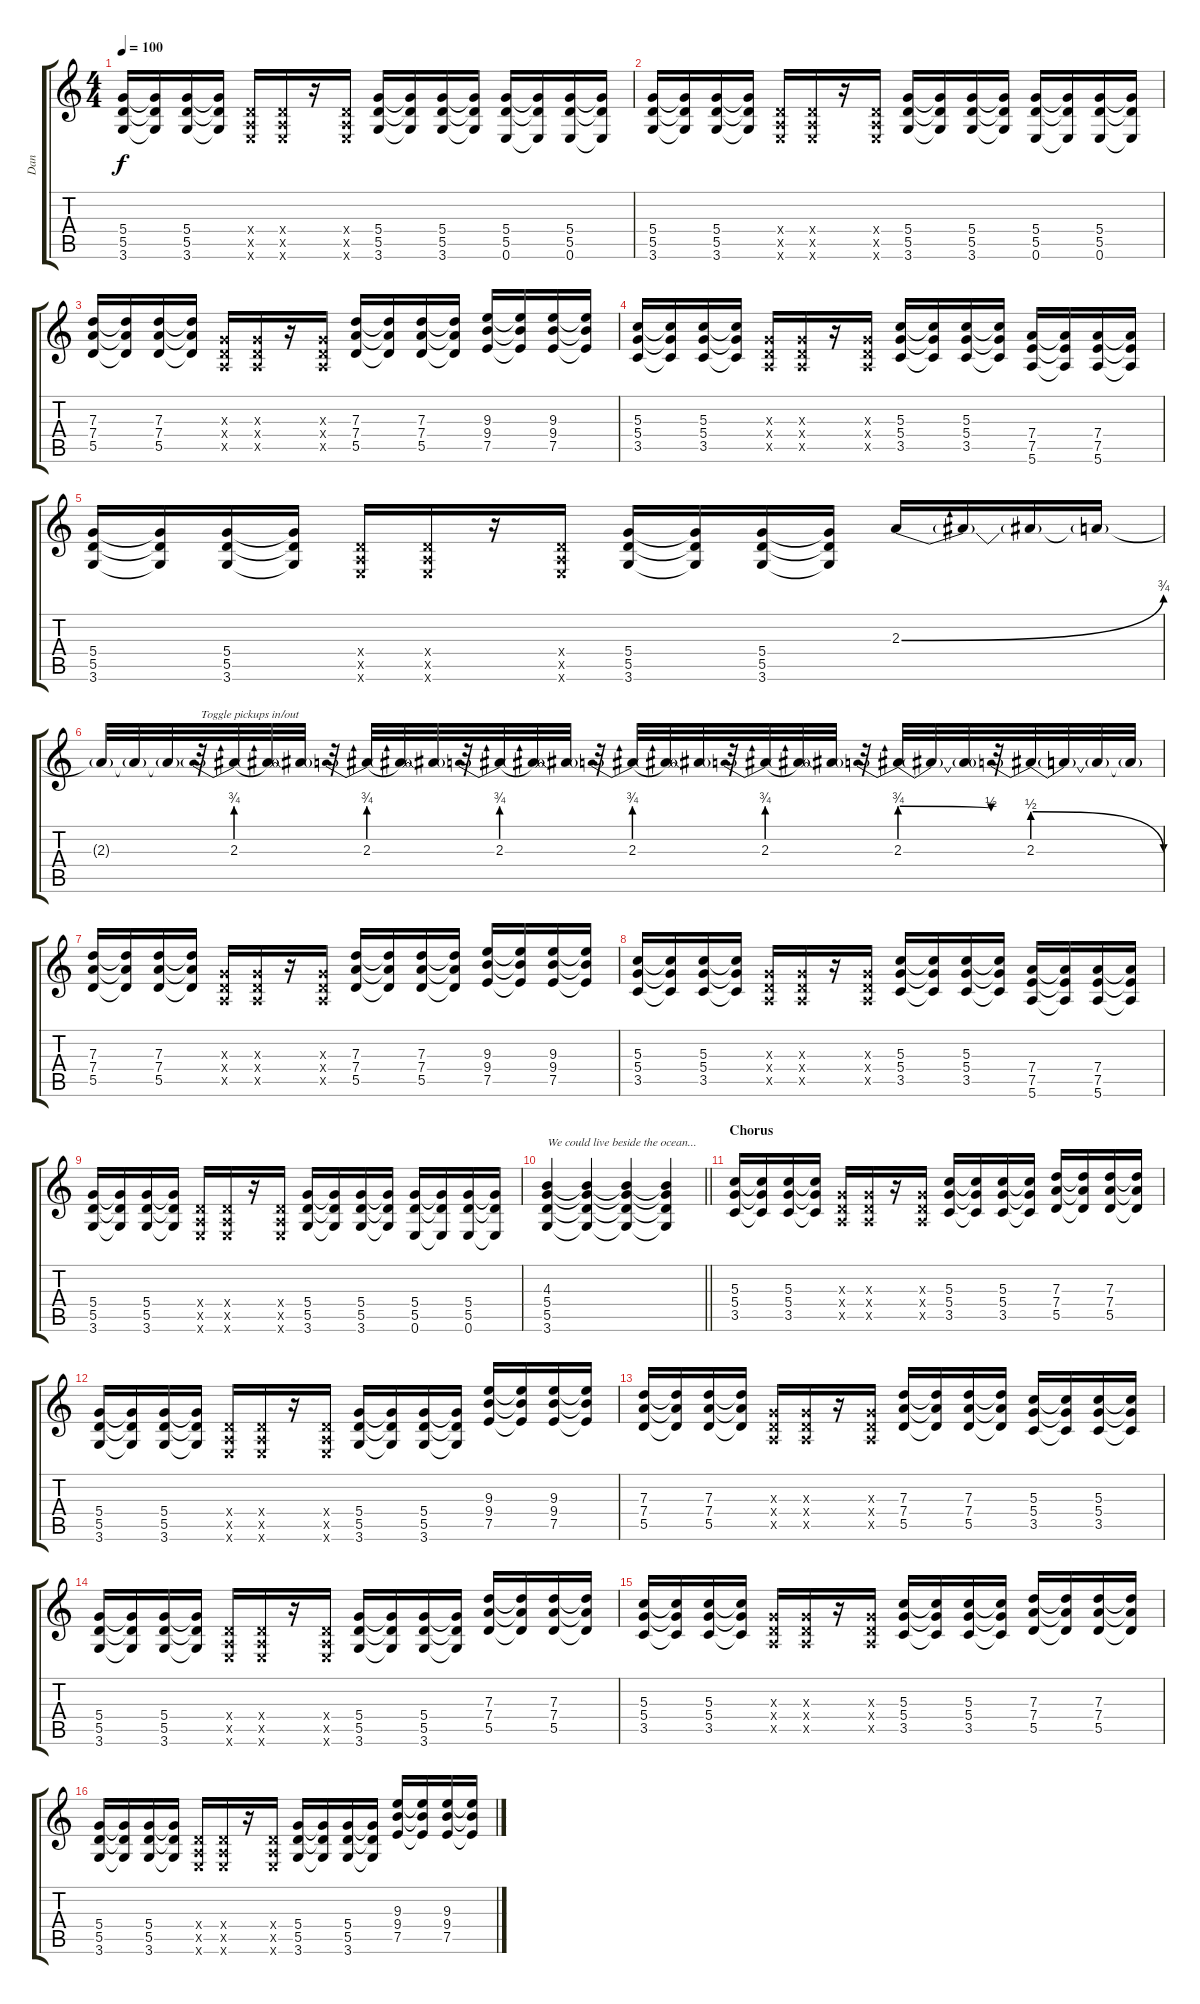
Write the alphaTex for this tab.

\track ("Dan" "Dan") {instrument electricguitarjazz}
\staff {score tabs}
\tuning (E4 B3 G3 D3 A2 E2) {hide}
\ts (4 4)
\tempo 100
\clef g2
\ks c
(5.4 5.5 3.6).16{dy f} (5.4{t} 5.5{t} 3.6{t}).16 (5.4 5.5 3.6).16 (5.4{t} 5.5{t} 3.6{t}).16 (0.4{x} 0.5{x} 0.6{x}).16 (0.4{x} 0.5{x} 0.6{x}).16 r.16 (0.4{x} 0.5{x} 0.6{x}).16 (5.4 5.5 3.6).16 (5.4{t} 5.5{t} 3.6{t}).16 (5.4 5.5 3.6).16 (5.4{t} 5.5{t} 3.6{t}).16 (5.4 5.5 0.6).16 (5.4{t} 5.5{t} 0.6{t}).16 (5.4 5.5 0.6).16 (5.4{t} 5.5{t} 0.6{t}).16 |
(5.4 5.5 3.6).16 (5.4{t} 5.5{t} 3.6{t}).16 (5.4 5.5 3.6).16 (5.4{t} 5.5{t} 3.6{t}).16 (0.4{x} 0.5{x} 0.6{x}).16 (0.4{x} 0.5{x} 0.6{x}).16 r.16 (0.4{x} 0.5{x} 0.6{x}).16 (5.4 5.5 3.6).16 (5.4{t} 5.5{t} 3.6{t}).16 (5.4 5.5 3.6).16 (5.4{t} 5.5{t} 3.6{t}).16 (5.4 5.5 0.6).16 (5.4{t} 5.5{t} 0.6{t}).16 (5.4 5.5 0.6).16 (5.4{t} 5.5{t} 0.6{t}).16 |
(7.3 7.4 5.5).16 (7.3{t} 7.4{t} 5.5{t}).16 (7.3 7.4 5.5).16 (7.3{t} 7.4{t} 5.5{t}).16 (0.3{x} 0.4{x} 0.5{x}).16 (0.3{x} 0.4{x} 0.5{x}).16 r.16 (0.3{x} 0.4{x} 0.5{x}).16 (7.3 7.4 5.5).16 (7.3{t} 7.4{t} 5.5{t}).16 (7.3 7.4 5.5).16 (7.3{t} 7.4{t} 5.5{t}).16 (9.3 9.4 7.5).16 (9.3{t} 9.4{t} 7.5{t}).16 (9.3 9.4 7.5).16 (9.3{t} 9.4{t} 7.5{t}).16 |
(5.3 5.4 3.5).16 (5.3{t} 5.4{t} 3.5{t}).16 (5.3 5.4 3.5).16 (5.3{t} 5.4{t} 3.5{t}).16 (0.3{x} 0.4{x} 0.5{x}).16 (0.3{x} 0.4{x} 0.5{x}).16 r.16 (0.3{x} 0.4{x} 0.5{x}).16 (5.3 5.4 3.5).16 (5.3{t} 5.4{t} 3.5{t}).16 (5.3 5.4 3.5).16 (5.3{t} 5.4{t} 3.5{t}).16 (7.4 7.5 5.6).16 (7.4{t} 7.5{t} 5.6{t}).16 (7.4 7.5 5.6).16 (7.4{t} 7.5{t} 5.6{t}).16 |
(5.4 5.5 3.6).16 (5.4{t} 5.5{t} 3.6{t}).16 (5.4 5.5 3.6).16 (5.4{t} 5.5{t} 3.6{t}).16 (0.4{x} 0.5{x} 0.6{x}).16 (0.4{x} 0.5{x} 0.6{x}).16 r.16 (0.4{x} 0.5{x} 0.6{x}).16 (5.4 5.5 3.6).16 (5.4{t} 5.5{t} 3.6{t}).16 (5.4 5.5 3.6).16 (5.4{t} 5.5{t} 3.6{t}).16 2.3{be (bend 0 0 60 3)}.16 2.3{t}.16 2.3{t}.16 2.3{t}.16 |
2.3{t}.32 2.3{t}.32 2.3{t}.32 r.32{txt "Toggle pickups in/out"} 2.3{be (prebend 0 3 60 3)}.32 2.3{t}.32 2.3{t}.32 r.32 2.3{be (prebend 0 3 60 3)}.32 2.3{t}.32 2.3{t}.32 r.32 2.3{be (prebend 0 3 60 3)}.32 2.3{t}.32 2.3{t}.32 r.32 2.3{be (prebend 0 3 60 3)}.32 2.3{t}.32 2.3{t}.32 r.32 2.3{be (prebend 0 3 60 3)}.32 2.3{t}.32 2.3{t}.32 r.32 2.3{be (prebendrelease 0 3 60 2)}.32 2.3{t}.32 2.3{t}.32 r.32 2.3{be (prebendrelease 0 2 60 0)}.32 2.3{t}.32 2.3{t}.32 2.3{t}.32 |
(7.3 7.4 5.5).16 (7.3{t} 7.4{t} 5.5{t}).16 (7.3 7.4 5.5).16 (7.3{t} 7.4{t} 5.5{t}).16 (0.3{x} 0.4{x} 0.5{x}).16 (0.3{x} 0.4{x} 0.5{x}).16 r.16 (0.3{x} 0.4{x} 0.5{x}).16 (7.3 7.4 5.5).16 (7.3{t} 7.4{t} 5.5{t}).16 (7.3 7.4 5.5).16 (7.3{t} 7.4{t} 5.5{t}).16 (9.3 9.4 7.5).16 (9.3{t} 9.4{t} 7.5{t}).16 (9.3 9.4 7.5).16 (9.3{t} 9.4{t} 7.5{t}).16 |
(5.3 5.4 3.5).16 (5.3{t} 5.4{t} 3.5{t}).16 (5.3 5.4 3.5).16 (5.3{t} 5.4{t} 3.5{t}).16 (0.3{x} 0.4{x} 0.5{x}).16 (0.3{x} 0.4{x} 0.5{x}).16 r.16 (0.3{x} 0.4{x} 0.5{x}).16 (5.3 5.4 3.5).16 (5.3{t} 5.4{t} 3.5{t}).16 (5.3 5.4 3.5).16 (5.3{t} 5.4{t} 3.5{t}).16 (7.4 7.5 5.6).16 (7.4{t} 7.5{t} 5.6{t}).16 (7.4 7.5 5.6).16 (7.4{t} 7.5{t} 5.6{t}).16 |
(5.4 5.5 3.6).16 (5.4{t} 5.5{t} 3.6{t}).16 (5.4 5.5 3.6).16 (5.4{t} 5.5{t} 3.6{t}).16 (0.4{x} 0.5{x} 0.6{x}).16 (0.4{x} 0.5{x} 0.6{x}).16 r.16 (0.4{x} 0.5{x} 0.6{x}).16 (5.4 5.5 3.6).16 (5.4{t} 5.5{t} 3.6{t}).16 (5.4 5.5 3.6).16 (5.4{t} 5.5{t} 3.6{t}).16 (5.4 5.5 0.6).16 (5.4{t} 5.5{t} 0.6{t}).16 (5.4 5.5 0.6).16 (5.4{t} 5.5{t} 0.6{t}).16 |
\barLineRight lightlight
(4.3 5.4 5.5 3.6).4{txt "We could live beside the ocean..."} (4.3{t} 5.4{t} 5.5{t} 3.6{t}).4 (4.3{t} 5.4{t} 5.5{t} 3.6{t}).4 (4.3{t} 5.4{t} 5.5{t} 3.6{t}).4 |
\section ("" "Chorus")
(5.3 5.4 3.5).16 (5.3{t} 5.4{t} 3.5{t}).16 (5.3 5.4 3.5).16 (5.3{t} 5.4{t} 3.5{t}).16 (0.3{x} 0.4{x} 0.5{x}).16 (0.3{x} 0.4{x} 0.5{x}).16 r.16 (0.3{x} 0.4{x} 0.5{x}).16 (5.3 5.4 3.5).16 (5.3{t} 5.4{t} 3.5{t}).16 (5.3 5.4 3.5).16 (5.3{t} 5.4{t} 3.5{t}).16 (7.3 7.4 5.5).16 (7.3{t} 7.4{t} 5.5{t}).16 (7.3 7.4 5.5).16 (7.3{t} 7.4{t} 5.5{t}).16 |
(5.4 5.5 3.6).16 (5.4{t} 5.5{t} 3.6{t}).16 (5.4 5.5 3.6).16 (5.4{t} 5.5{t} 3.6{t}).16 (0.4{x} 0.5{x} 0.6{x}).16 (0.4{x} 0.5{x} 0.6{x}).16 r.16 (0.4{x} 0.5{x} 0.6{x}).16 (5.4 5.5 3.6).16 (5.4{t} 5.5{t} 3.6{t}).16 (5.4 5.5 3.6).16 (5.4{t} 5.5{t} 3.6{t}).16 (9.3 9.4 7.5).16 (9.3{t} 9.4{t} 7.5{t}).16 (9.3 9.4 7.5).16 (9.3{t} 9.4{t} 7.5{t}).16 |
(7.3 7.4 5.5).16 (7.3{t} 7.4{t} 5.5{t}).16 (7.3 7.4 5.5).16 (7.3{t} 7.4{t} 5.5{t}).16 (0.3{x} 0.4{x} 0.5{x}).16 (0.3{x} 0.4{x} 0.5{x}).16 r.16 (0.3{x} 0.4{x} 0.5{x}).16 (7.3 7.4 5.5).16 (7.3{t} 7.4{t} 5.5{t}).16 (7.3 7.4 5.5).16 (7.3{t} 7.4{t} 5.5{t}).16 (5.3 5.4 3.5).16 (5.3{t} 5.4{t} 3.5{t}).16 (5.3 5.4 3.5).16 (5.3{t} 5.4{t} 3.5{t}).16 |
(5.4 5.5 3.6).16 (5.4{t} 5.5{t} 3.6{t}).16 (5.4 5.5 3.6).16 (5.4{t} 5.5{t} 3.6{t}).16 (0.4{x} 0.5{x} 0.6{x}).16 (0.4{x} 0.5{x} 0.6{x}).16 r.16 (0.4{x} 0.5{x} 0.6{x}).16 (5.4 5.5 3.6).16 (5.4{t} 5.5{t} 3.6{t}).16 (5.4 5.5 3.6).16 (5.4{t} 5.5{t} 3.6{t}).16 (7.3 7.4 5.5).16 (7.3{t} 7.4{t} 5.5{t}).16 (7.3 7.4 5.5).16 (7.3{t} 7.4{t} 5.5{t}).16 |
(5.3 5.4 3.5).16 (5.3{t} 5.4{t} 3.5{t}).16 (5.3 5.4 3.5).16 (5.3{t} 5.4{t} 3.5{t}).16 (0.3{x} 0.4{x} 0.5{x}).16 (0.3{x} 0.4{x} 0.5{x}).16 r.16 (0.3{x} 0.4{x} 0.5{x}).16 (5.3 5.4 3.5).16 (5.3{t} 5.4{t} 3.5{t}).16 (5.3 5.4 3.5).16 (5.3{t} 5.4{t} 3.5{t}).16 (7.3 7.4 5.5).16 (7.3{t} 7.4{t} 5.5{t}).16 (7.3 7.4 5.5).16 (7.3{t} 7.4{t} 5.5{t}).16 |
(5.4 5.5 3.6).16 (5.4{t} 5.5{t} 3.6{t}).16 (5.4 5.5 3.6).16 (5.4{t} 5.5{t} 3.6{t}).16 (0.4{x} 0.5{x} 0.6{x}).16 (0.4{x} 0.5{x} 0.6{x}).16 r.16 (0.4{x} 0.5{x} 0.6{x}).16 (5.4 5.5 3.6).16 (5.4{t} 5.5{t} 3.6{t}).16 (5.4 5.5 3.6).16 (5.4{t} 5.5{t} 3.6{t}).16 (9.3 9.4 7.5).16 (9.3{t} 9.4{t} 7.5{t}).16 (9.3 9.4 7.5).16 (9.3{t} 9.4{t} 7.5{t}).16
